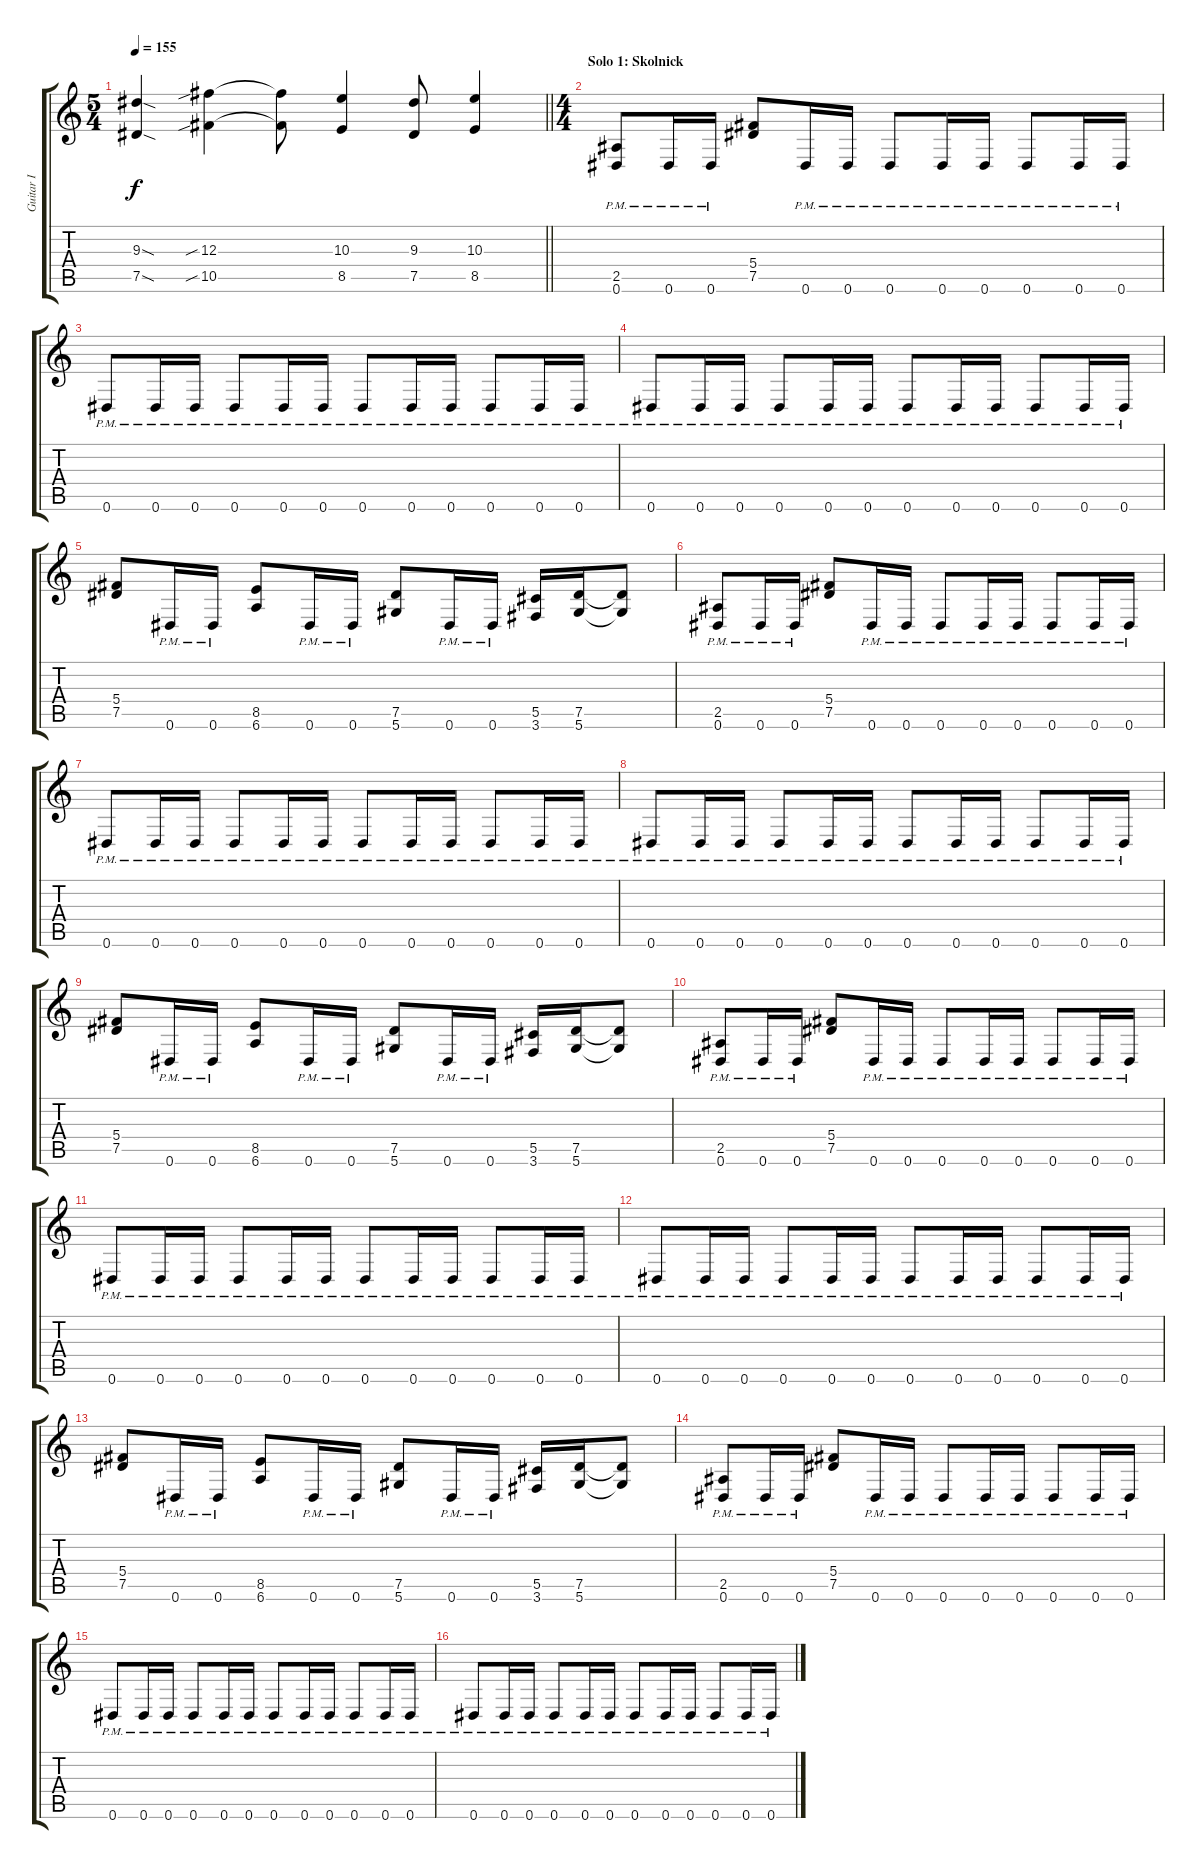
\track ("Guitar I" "Guitar I") {instrument distortionguitar}
\staff {score tabs}
\tuning (Eb4 Bb3 Gb3 Db3 Ab2 Eb2) {hide}
\ts (5 4)
\tempo 155
\clef g2
\barLineRight lightlight
\ks c
(9.3{sod t} 7.5{sod t}).4{dy f} (12.3{sib} 10.5{sib}).4 (12.3{t} 10.5{t}).8 (10.3 8.5).4 (9.3 7.5).8 (10.3 8.5).4 |
\ts (4 4)
\section ("" "Solo 1: Skolnick")
(2.5{pm} 0.6{pm}).8 0.6{pm}.16 0.6{pm}.16 (5.4 7.5).8 0.6{pm}.16 0.6{pm}.16 0.6{pm}.8 0.6{pm}.16 0.6{pm}.16 0.6{pm}.8 0.6{pm}.16 0.6{pm}.16 |
0.6{pm}.8 0.6{pm}.16 0.6{pm}.16 0.6{pm}.8 0.6{pm}.16 0.6{pm}.16 0.6{pm}.8 0.6{pm}.16 0.6{pm}.16 0.6{pm}.8 0.6{pm}.16 0.6{pm}.16 |
0.6{pm}.8 0.6{pm}.16 0.6{pm}.16 0.6{pm}.8 0.6{pm}.16 0.6{pm}.16 0.6{pm}.8 0.6{pm}.16 0.6{pm}.16 0.6{pm}.8 0.6{pm}.16 0.6{pm}.16 |
(5.4 7.5).8 0.6{pm}.16 0.6{pm}.16 (8.5 6.6).8 0.6{pm}.16 0.6{pm}.16 (7.5 5.6).8 0.6{pm}.16 0.6{pm}.16 (5.5 3.6).16 (7.5 5.6).16 (7.5{t} 5.6{t}).8 |
(2.5{pm} 0.6{pm}).8 0.6{pm}.16 0.6{pm}.16 (5.4 7.5).8 0.6{pm}.16 0.6{pm}.16 0.6{pm}.8 0.6{pm}.16 0.6{pm}.16 0.6{pm}.8 0.6{pm}.16 0.6{pm}.16 |
0.6{pm}.8 0.6{pm}.16 0.6{pm}.16 0.6{pm}.8 0.6{pm}.16 0.6{pm}.16 0.6{pm}.8 0.6{pm}.16 0.6{pm}.16 0.6{pm}.8 0.6{pm}.16 0.6{pm}.16 |
0.6{pm}.8 0.6{pm}.16 0.6{pm}.16 0.6{pm}.8 0.6{pm}.16 0.6{pm}.16 0.6{pm}.8 0.6{pm}.16 0.6{pm}.16 0.6{pm}.8 0.6{pm}.16 0.6{pm}.16 |
(5.4 7.5).8 0.6{pm}.16 0.6{pm}.16 (8.5 6.6).8 0.6{pm}.16 0.6{pm}.16 (7.5 5.6).8 0.6{pm}.16 0.6{pm}.16 (5.5 3.6).16 (7.5 5.6).16 (7.5{t} 5.6{t}).8 |
(2.5{pm} 0.6{pm}).8 0.6{pm}.16 0.6{pm}.16 (5.4 7.5).8 0.6{pm}.16 0.6{pm}.16 0.6{pm}.8 0.6{pm}.16 0.6{pm}.16 0.6{pm}.8 0.6{pm}.16 0.6{pm}.16 |
0.6{pm}.8 0.6{pm}.16 0.6{pm}.16 0.6{pm}.8 0.6{pm}.16 0.6{pm}.16 0.6{pm}.8 0.6{pm}.16 0.6{pm}.16 0.6{pm}.8 0.6{pm}.16 0.6{pm}.16 |
0.6{pm}.8 0.6{pm}.16 0.6{pm}.16 0.6{pm}.8 0.6{pm}.16 0.6{pm}.16 0.6{pm}.8 0.6{pm}.16 0.6{pm}.16 0.6{pm}.8 0.6{pm}.16 0.6{pm}.16 |
(5.4 7.5).8 0.6{pm}.16 0.6{pm}.16 (8.5 6.6).8 0.6{pm}.16 0.6{pm}.16 (7.5 5.6).8 0.6{pm}.16 0.6{pm}.16 (5.5 3.6).16 (7.5 5.6).16 (7.5{t} 5.6{t}).8 |
(2.5{pm} 0.6{pm}).8 0.6{pm}.16 0.6{pm}.16 (5.4 7.5).8 0.6{pm}.16 0.6{pm}.16 0.6{pm}.8 0.6{pm}.16 0.6{pm}.16 0.6{pm}.8 0.6{pm}.16 0.6{pm}.16 |
0.6{pm}.8 0.6{pm}.16 0.6{pm}.16 0.6{pm}.8 0.6{pm}.16 0.6{pm}.16 0.6{pm}.8 0.6{pm}.16 0.6{pm}.16 0.6{pm}.8 0.6{pm}.16 0.6{pm}.16 |
0.6{pm}.8 0.6{pm}.16 0.6{pm}.16 0.6{pm}.8 0.6{pm}.16 0.6{pm}.16 0.6{pm}.8 0.6{pm}.16 0.6{pm}.16 0.6{pm}.8 0.6{pm}.16 0.6{pm}.16
